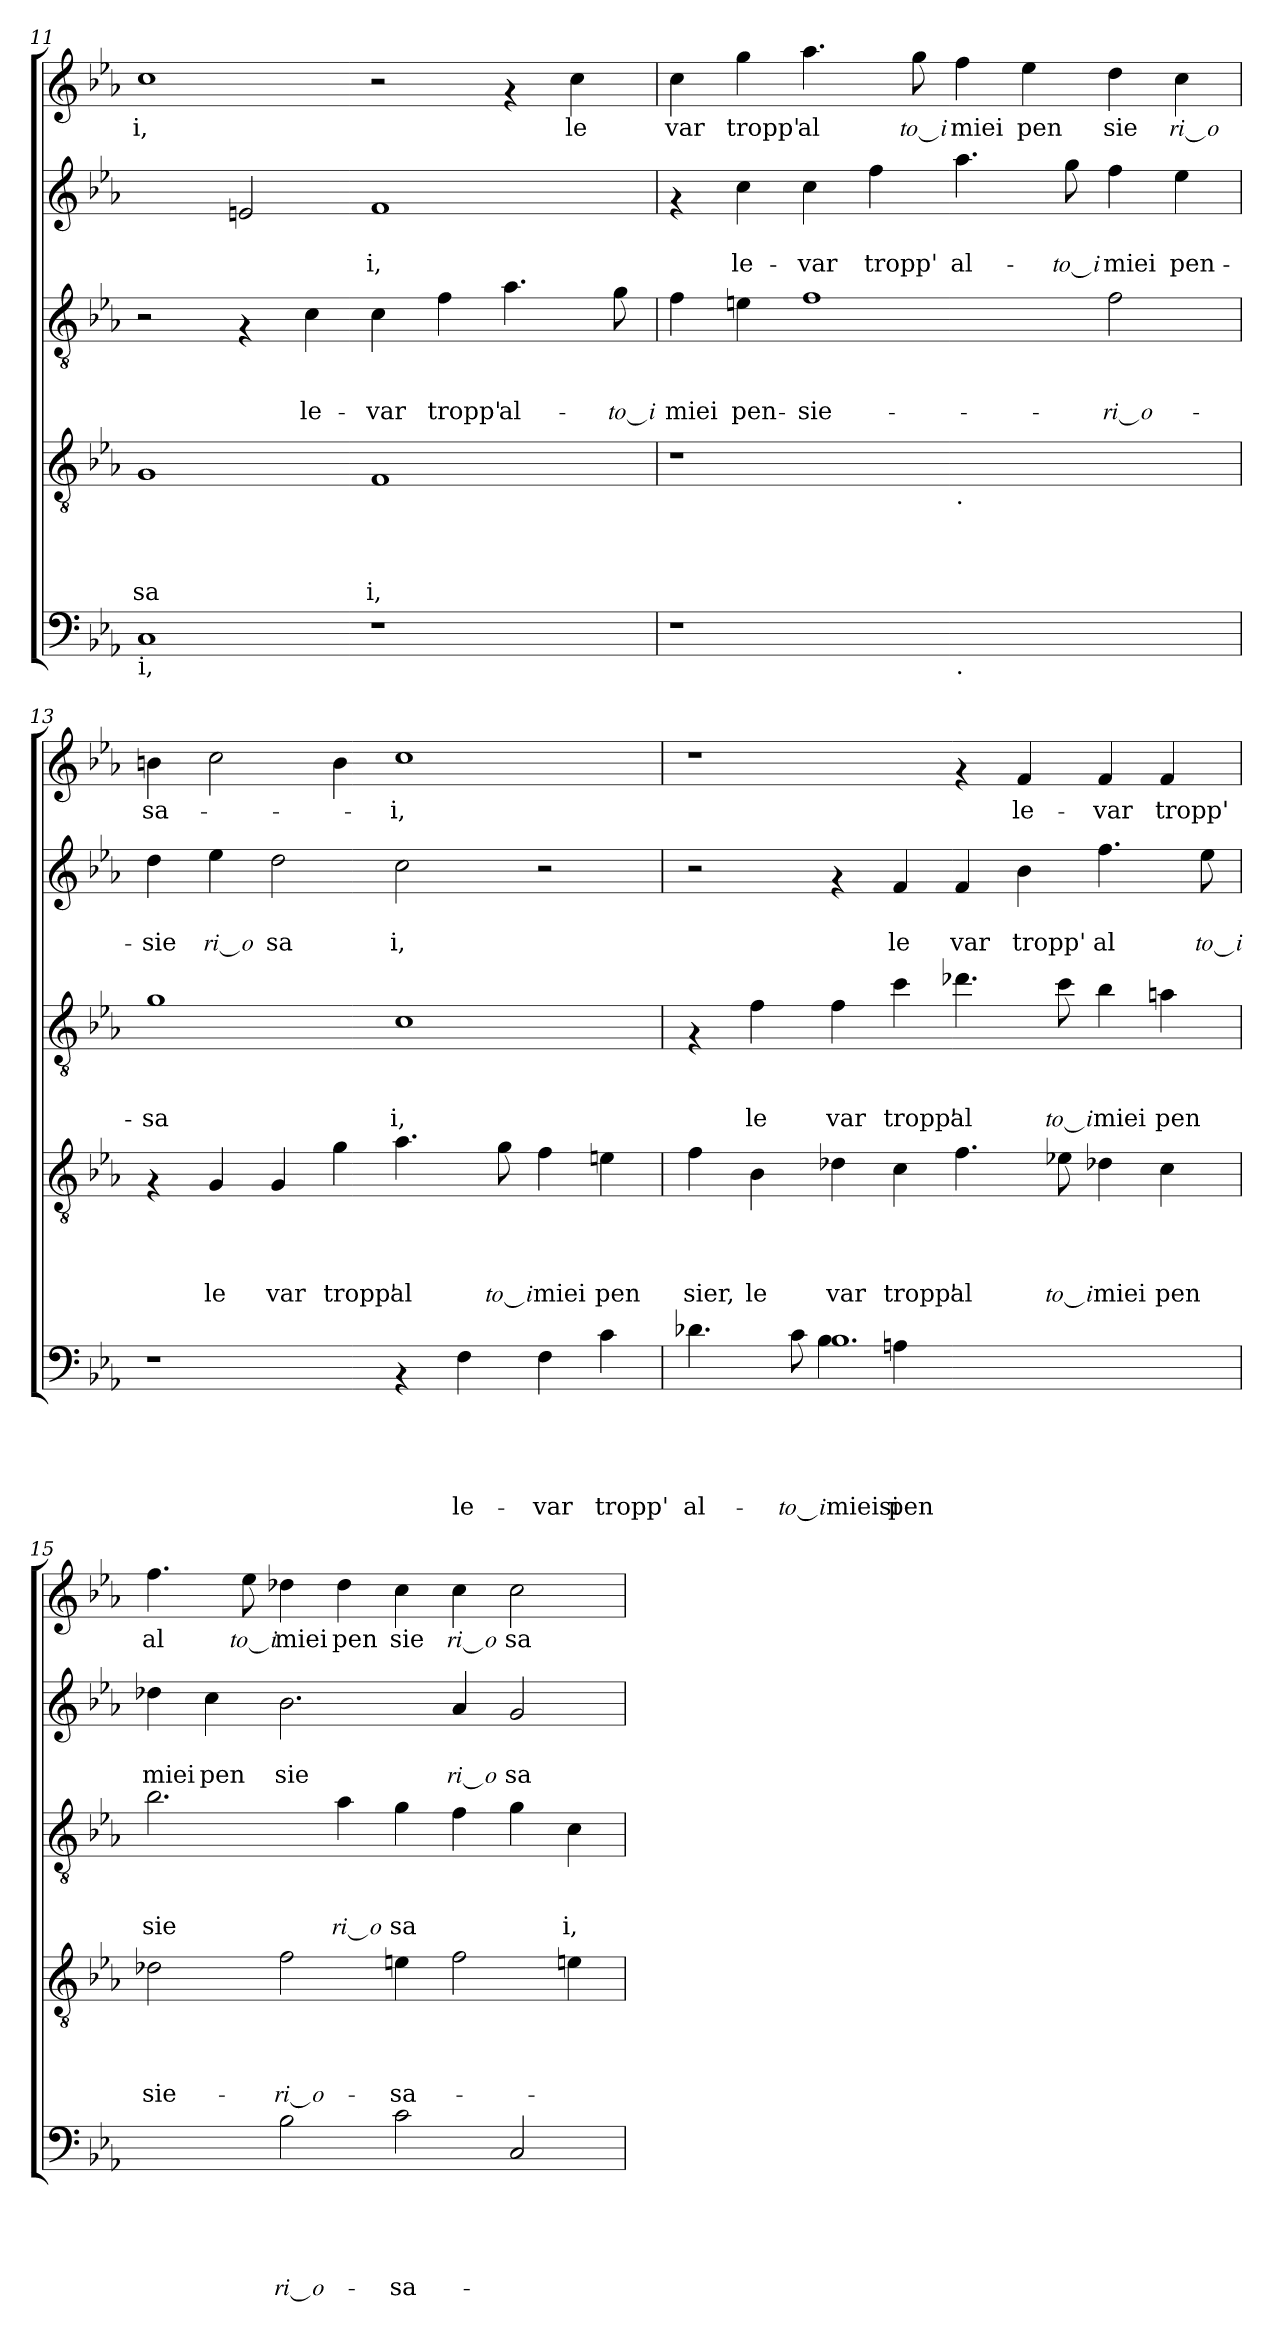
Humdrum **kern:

**kern	**text	**text	**text	**text	**text	**kern	**text	**text	**text	**text	**kern	**text	**text	**text	**kern	**text	**text	**kern	**text
*part5	*part5	*part5	*part5	*part5	*part5	*part4	*part4	*part4	*part4	*part4	*part3	*part3	*part3	*part3	*part2	*part2	*part2	*part1	*part1
*staff5	*staff5	*staff5	*staff5	*staff5	*staff5	*staff4	*staff4	*staff4	*staff4	*staff4	*staff3	*staff3	*staff3	*staff3	*staff2	*staff2	*staff2	*staff1	*staff1
!!LO:LB:g=z
*clefF4	*	*	*	*	*	*clefGv2	*	*	*	*	*clefGv2	*	*	*	*clefG2	*	*	*clefG2	*
*k[b-e-a-]	*	*	*	*	*	*k[b-e-a-]	*	*	*	*	*k[b-e-a-]	*	*	*	*k[b-e-a-]	*	*	*k[b-e-a-]	*
*E-:	*	*	*	*	*	*E-:	*	*	*	*	*E-:	*	*	*	*E-:	*	*	*E-:	*
=11	=11	=11	=11	=11	=11	=11	=11	=11	=11	=11	=11	=11	=11	=11	=11	=11	=11	=11	=11
!LO:TX:b:t=i,	!	!	!	!	!	!	!	!	!	!	!	!	!	!	!	!	!	!	!
!	!	!	!	!	!	!	!	!	!	!LO:LY:b	!	!	!	!	!	!	!	!	!LO:LY:b
1C	.	.	.	.	.	1G	.	.	.	sa	2r	.	.	.	2ryy	.	.	1cc	i,
.	.	.	.	.	.	.	.	.	.	.	4rF	.	.	.	2en/	.	.	.	.
!	!	!	!	!	!	!	!	!	!	!	!	!	!	!LO:LY:b	!	!	!	!	!
.	.	.	.	.	.	.	.	.	.	.	4c\	.	.	le-	.	.	.	.	.
!	!	!	!	!	!	!	!	!	!	!LO:LY:b	!	!	!	!LO:LY:b	!	!	!LO:LY:b	!	!
1r	.	.	.	.	.	1F	.	.	.	i,	4c\	.	.	-var	1f	.	i,	2r	.
!	!	!	!	!	!	!	!	!	!	!	!	!	!	!LO:LY:b	!	!	!	!	!
.	.	.	.	.	.	.	.	.	.	.	4f\	.	.	tropp'	.	.	.	.	.
!	!	!	!	!	!	!	!	!	!	!	!	!	!	!LO:LY:b	!	!	!	!	!
.	.	.	.	.	.	.	.	.	.	.	4.a-\	.	.	al-	.	.	.	4rf	.
!	!	!	!	!	!	!	!	!	!	!	!	!	!	!	!	!	!	!	!LO:LY:b
.	.	.	.	.	.	.	.	.	.	.	.	.	.	.	.	.	.	4cc\	le
!	!	!	!	!	!	!	!	!	!	!	!	!	!	!LO:LY:b	!	!	!	!	!
.	.	.	.	.	.	.	.	.	.	.	8g\	.	.	-to‿i	.	.	.	.	.
=12	=12	=12	=12	=12	=12	=12	=12	=12	=12	=12	=12	=12	=12	=12	=12	=12	=12	=12	=12
!	!	!	!	!	!	!	!	!	!	!	!	!	!	!LO:LY:b	!	!	!	!	!LO:LY:b
1r	.	.	.	.	.	1r	.	.	.	.	4f\	.	.	miei	4rf	.	.	4cc\	var
!	!	!	!	!	!	!	!	!	!	!	!	!	!	!LO:LY:b	!	!	!LO:LY:b	!	!LO:LY:b
.	.	.	.	.	.	.	.	.	.	.	4en\	.	.	pen-	4cc\	.	le-	4gg\	tropp'
!	!	!	!	!	!	!	!	!	!	!	!	!	!	!LO:LY:b	!	!	!LO:LY:b	!	!LO:LY:b
.	.	.	.	.	.	.	.	.	.	.	1f	.	.	-sie-	4cc\	.	-var	4.aa-\	al
!	!	!	!	!	!	!	!	!	!	!	!	!	!	!	!	!	!LO:LY:b	!	!
.	.	.	.	.	.	.	.	.	.	.	.	.	.	.	4ff\	.	tropp'	.	.
!	!	!	!	!	!	!	!	!	!	!	!	!	!	!	!	!	!	!	!LO:LY:b
.	.	.	.	.	.	.	.	.	.	.	.	.	.	.	.	.	.	8gg\	to‿i
!	!	!	!	!	!	!LO:TX:b:t=.	!	!	!	!	!	!	!	!	!	!	!	!	!
!LO:TX:b:t=.	!	!	!	!	!	!	!	!	!	!	!	!	!	!	!	!	!	!	!
!	!	!	!	!	!	!	!	!	!	!	!	!	!	!	!	!	!LO:LY:b	!	!LO:LY:b
1ryy	.	.	.	.	.	1ryy	.	.	.	.	.	.	.	.	4.aa-\	.	al-	4ff\	miei
!	!	!	!	!	!	!	!	!	!	!	!	!	!	!	!	!	!	!	!LO:LY:b
.	.	.	.	.	.	.	.	.	.	.	.	.	.	.	.	.	.	4ee-\	pen
!	!	!	!	!	!	!	!	!	!	!	!	!	!	!	!	!	!LO:LY:b	!	!
.	.	.	.	.	.	.	.	.	.	.	.	.	.	.	8gg\	.	-to‿i	.	.
!	!	!	!	!	!	!	!	!	!	!	!	!	!	!LO:LY:b	!	!	!LO:LY:b	!	!LO:LY:b
.	.	.	.	.	.	.	.	.	.	.	2f\	.	.	-ri‿o-	4ff\	.	miei	4dd\	sie
!	!	!	!	!	!	!	!	!	!	!	!	!	!	!	!	!	!LO:LY:b	!	!LO:LY:b
.	.	.	.	.	.	.	.	.	.	.	.	.	.	.	4ee-\	.	pen-	4cc\	ri‿o
!!LO:PB:g=z
=13	=13	=13	=13	=13	=13	=13	=13	=13	=13	=13	=13	=13	=13	=13	=13	=13	=13	=13	=13
!	!	!	!	!	!	!	!	!	!	!	!	!	!	!LO:LY:b	!	!	!LO:LY:b	!	!LO:LY:b
1r	.	.	.	.	.	4rF	.	.	.	.	1g	.	.	-sa	4dd\	.	-sie	4bn\	sa-
!	!	!	!	!	!	!	!	!	!	!LO:LY:b	!	!	!	!	!	!	!LO:LY:b	!	!
.	.	.	.	.	.	4G/	.	.	.	le	.	.	.	.	4ee-\	.	ri‿o	2cc\	.
!	!	!	!	!	!	!	!	!	!	!LO:LY:b	!	!	!	!	!	!	!LO:LY:b	!	!
.	.	.	.	.	.	4G/	.	.	.	var	.	.	.	.	2dd\	.	sa	.	.
!	!	!	!	!	!	!	!	!	!	!LO:LY:b	!	!	!	!	!	!	!	!	!
.	.	.	.	.	.	4g\	.	.	.	tropp'	.	.	.	.	.	.	.	4b\	.
!	!	!	!	!	!	!	!	!	!	!LO:LY:b	!	!	!	!LO:LY:b	!	!	!LO:LY:b	!	!LO:LY:b
4rAA	.	.	.	.	.	4.a-\	.	.	.	al	1c	.	.	i,	2cc\	.	i,	1cc	-i,
!	!	!	!	!	!LO:LY:b	!	!	!	!	!	!	!	!	!	!	!	!	!	!
4F\	.	.	.	.	le-	.	.	.	.	.	.	.	.	.	.	.	.	.	.
!	!	!	!	!	!	!	!	!	!	!LO:LY:b	!	!	!	!	!	!	!	!	!
.	.	.	.	.	.	8g\	.	.	.	to‿i	.	.	.	.	.	.	.	.	.
!	!	!	!	!	!LO:LY:b	!	!	!	!	!LO:LY:b	!	!	!	!	!	!	!	!	!
4F\	.	.	.	.	-var	4f\	.	.	.	miei	.	.	.	.	2r	.	.	.	.
!	!	!	!	!	!LO:LY:b	!	!	!	!	!LO:LY:b	!	!	!	!	!	!	!	!	!
4c\	.	.	.	.	tropp'	4en\	.	.	.	pen	.	.	.	.	.	.	.	.	.
=14	=14	=14	=14	=14	=14	=14	=14	=14	=14	=14	=14	=14	=14	=14	=14	=14	=14	=14	=14
!	!	!	!	!	!LO:LY:b	!	!	!	!	!LO:LY:b	!	!	!	!	!	!	!	!	!
*^	*	*	*	*	*	*	*	*	*	*	*	*	*	*	*	*	*	*	*
4.d-X\	2ryy	.	.	.	.	al-	4f\	.	.	.	sier,	4rF	.	.	.	2r	.	.	1r	.
!	!	!	!	!	!	!	!	!	!	!	!LO:LY:b	!	!	!	!LO:LY:b	!	!	!	!	!
.	.	.	.	.	.	.	4B-\	.	.	.	le	4f\	.	.	le	.	.	.	.	.
!	!	!	!	!	!	!LO:LY:b	!	!	!	!	!	!	!	!	!	!	!	!	!	!
8c\	.	.	.	.	.	-to‿i	.	.	.	.	.	.	.	.	.	.	.	.	.	.
!	!	!	!	!	!	!LO:LY:b	!	!	!	!	!LO:LY:b	!	!	!	!LO:LY:b	!	!	!	!	!
1.B-	4B-\	.	.	.	.	mieisi	4d-X\	.	.	.	var	4f\	.	.	var	4rf	.	.	.	.
!	!	!	!	!	!	!LO:LY:b	!	!	!	!	!LO:LY:b	!	!	!	!LO:LY:b	!	!	!LO:LY:b	!	!
.	4An\	.	.	.	.	pen-	4c\	.	.	.	tropp'	4cc\	.	.	tropp'	4f/	.	le	.	.
!	!	!	!	!	!	!	!	!	!	!	!LO:LY:b	!	!	!	!LO:LY:b	!	!	!LO:LY:b	!	!
.	1ryy	.	.	.	.	.	4.f\	.	.	.	al	4.dd-X\	.	.	al	4f/	.	var	4rf	.
!	!	!	!	!	!	!	!	!	!	!	!	!	!	!	!	!	!	!LO:LY:b	!	!LO:LY:b
.	.	.	.	.	.	.	.	.	.	.	.	.	.	.	.	4b-\	.	tropp'	4f/	le-
!	!	!	!	!	!	!	!	!	!	!	!LO:LY:b	!	!	!	!LO:LY:b	!	!	!	!	!
.	.	.	.	.	.	.	8e-X\	.	.	.	to‿i	8cc\	.	.	to‿i	.	.	.	.	.
!	!	!	!	!	!	!	!	!	!	!	!LO:LY:b	!	!	!	!LO:LY:b	!	!	!LO:LY:b	!	!LO:LY:b
.	.	.	.	.	.	.	4d-X\	.	.	.	miei	4b-\	.	.	miei	4.ff\	.	al	4f/	-var
!	!	!	!	!	!	!	!	!	!	!	!LO:LY:b	!	!	!	!LO:LY:b	!	!	!	!	!LO:LY:b
.	.	.	.	.	.	.	4c\	.	.	.	pen	4an\	.	.	pen	.	.	.	4f/	tropp'
!	!	!	!	!	!	!	!	!	!	!	!	!	!	!	!	!	!	!LO:LY:b	!	!
.	.	.	.	.	.	.	.	.	.	.	.	.	.	.	.	8ee-\	.	to‿i	.	.
*v	*v	*	*	*	*	*	*	*	*	*	*	*	*	*	*	*	*	*	*	*
!!LO:PB:g=z
=15	=15	=15	=15	=15	=15	=15	=15	=15	=15	=15	=15	=15	=15	=15	=15	=15	=15	=15	=15
!	!	!	!	!	!	!	!	!	!	!LO:LY:b	!	!	!	!LO:LY:b	!	!	!LO:LY:b	!	!LO:LY:b
2ryy	.	.	.	.	.	2d-X\	.	.	.	sie-	2.b-\	.	.	sie	4dd-X\	.	miei	4.ff\	al
!	!	!	!	!	!	!	!	!	!	!	!	!	!	!	!	!	!LO:LY:b	!	!
.	.	.	.	.	.	.	.	.	.	.	.	.	.	.	4cc\	.	pen	.	.
!	!	!	!	!	!	!	!	!	!	!	!	!	!	!	!	!	!	!	!LO:LY:b
.	.	.	.	.	.	.	.	.	.	.	.	.	.	.	.	.	.	8ee-\	to‿i
!	!	!	!	!	!LO:LY:b	!	!	!	!	!LO:LY:b	!	!	!	!	!	!	!LO:LY:b	!	!LO:LY:b
2B-\	.	.	.	.	-ri‿o-	2f\	.	.	.	-ri‿o-	.	.	.	.	2.b-\	.	sie	4dd-X\	miei
!	!	!	!	!	!	!	!	!	!	!	!	!	!	!LO:LY:b	!	!	!	!	!LO:LY:b
.	.	.	.	.	.	.	.	.	.	.	4a-\	.	.	ri‿o	.	.	.	4dd-\	pen
!	!	!	!	!	!LO:LY:b	!	!	!	!	!LO:LY:b	!	!	!	!LO:LY:b	!	!	!	!	!LO:LY:b
2c\	.	.	.	.	-sa-	4en\	.	.	.	-sa-	4g\	.	.	sa	.	.	.	4cc\	sie
!	!	!	!	!	!	!	!	!	!	!	!	!	!	!	!	!	!LO:LY:b	!	!LO:LY:b
.	.	.	.	.	.	2f\	.	.	.	.	4f\	.	.	.	4a-/	.	ri‿o	4cc\	ri‿o
!	!	!	!	!	!	!	!	!	!	!	!	!	!	!	!	!	!LO:LY:b	!	!LO:LY:b
2C/	.	.	.	.	.	.	.	.	.	.	4g\	.	.	.	2g/	.	sa	2cc\	sa
!	!	!	!	!	!	!	!	!	!	!	!	!	!	!LO:LY:b	!	!	!	!	!
.	.	.	.	.	.	4en\	.	.	.	.	4c\	.	.	i,	.	.	.	.	.
=	=	=	=	=	=	=	=	=	=	=	=	=	=	=	=	=	=	=	=
*-	*-	*-	*-	*-	*-	*-	*-	*-	*-	*-	*-	*-	*-	*-	*-	*-	*-	*-	*-
